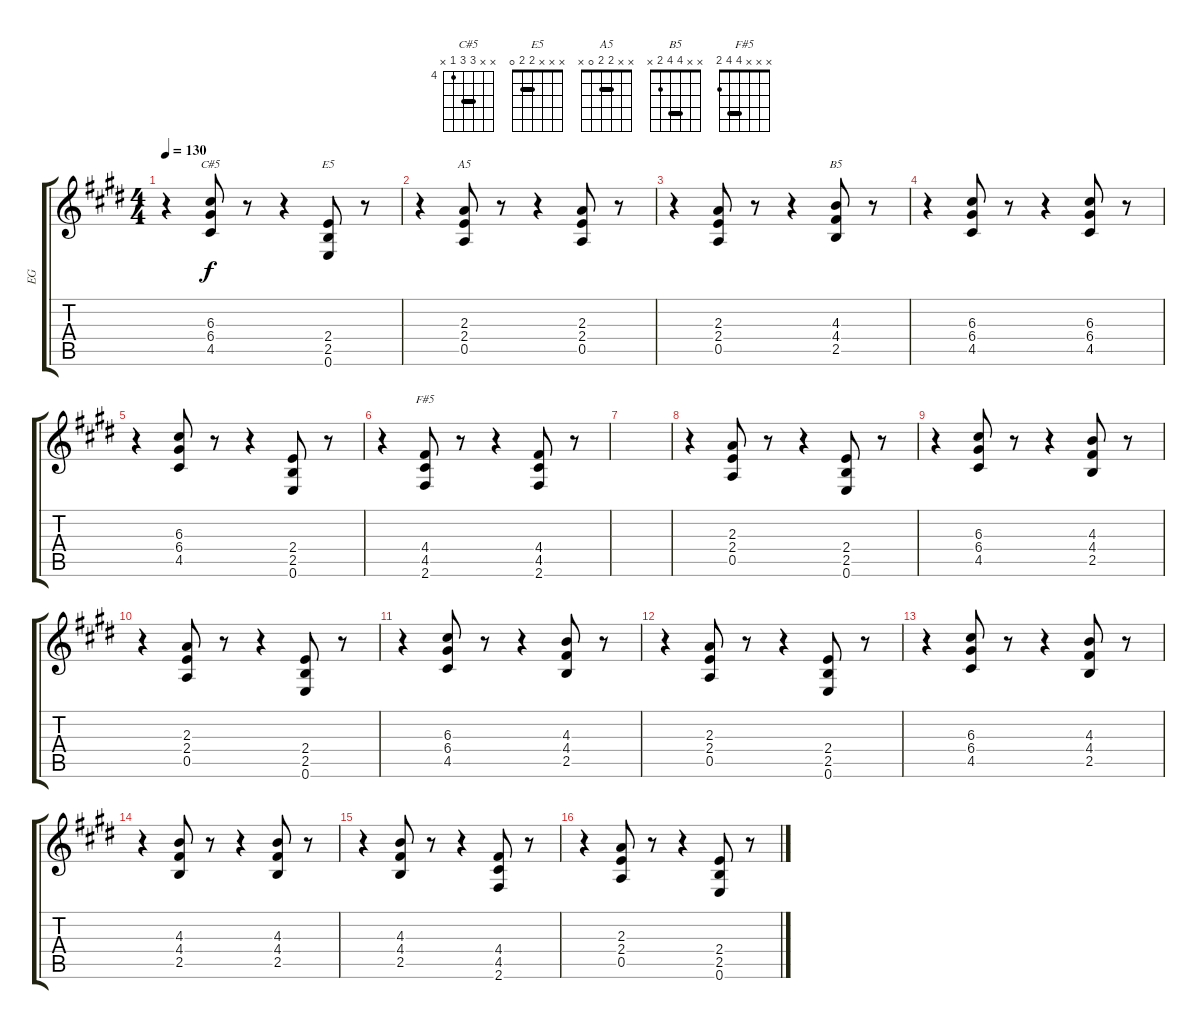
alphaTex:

\track ("EG" "EG") {instrument overdrivenguitar}
\staff {score tabs}
\tuning (E4 B3 G3 D3 A2 E2) {hide}
\chord ("C#5" x x 6 6 4 x) {firstfret 4 barre 6}
\chord ("E5" x x x 2 2 0) {barre 2}
\chord ("A5" x x 2 2 0 x) {barre 2}
\chord ("B5" x x 4 4 2 x) {barre 4}
\chord ("F#5" x x x 4 4 2) {barre 4}
\ts (4 4)
\tempo 130
\clef g2
\ks c#minor
r.4{dy f} (6.3 6.4 4.5).8{ch "C#5"} r.8 r.4 (2.4 2.5 0.6).8{ch "E5"} r.8 |
r.4 (2.3 2.4 0.5).8{ch "A5"} r.8 r.4 (2.3 2.4 0.5).8 r.8 |
r.4 (2.3 2.4 0.5).8 r.8 r.4 (4.3 4.4 2.5).8{ch "B5"} r.8 |
r.4 (6.3 6.4 4.5).8 r.8 r.4 (6.3 6.4 4.5).8 r.8 |
r.4 (6.3 6.4 4.5).8 r.8 r.4 (2.4 2.5 0.6).8 r.8 |
r.4 (4.4 4.5 2.6).8{ch "F#5"} r.8 r.4 (4.4 4.5 2.6).8 r.8 |
|
r.4 (2.3 2.4 0.5).8 r.8 r.4 (2.4 2.5 0.6).8 r.8 |
r.4 (6.3 6.4 4.5).8 r.8 r.4 (4.3 4.4 2.5).8 r.8 |
r.4 (2.3 2.4 0.5).8 r.8 r.4 (2.4 2.5 0.6).8 r.8 |
r.4 (6.3 6.4 4.5).8 r.8 r.4 (4.3 4.4 2.5).8 r.8 |
r.4 (2.3 2.4 0.5).8 r.8 r.4 (2.4 2.5 0.6).8 r.8 |
r.4 (6.3 6.4 4.5).8 r.8 r.4 (4.3 4.4 2.5).8 r.8 |
r.4 (4.3 4.4 2.5).8 r.8 r.4 (4.3 4.4 2.5).8 r.8 |
r.4 (4.3 4.4 2.5).8 r.8 r.4 (4.4 4.5 2.6).8 r.8 |
r.4 (2.3 2.4 0.5).8 r.8 r.4 (2.4 2.5 0.6).8 r.8
